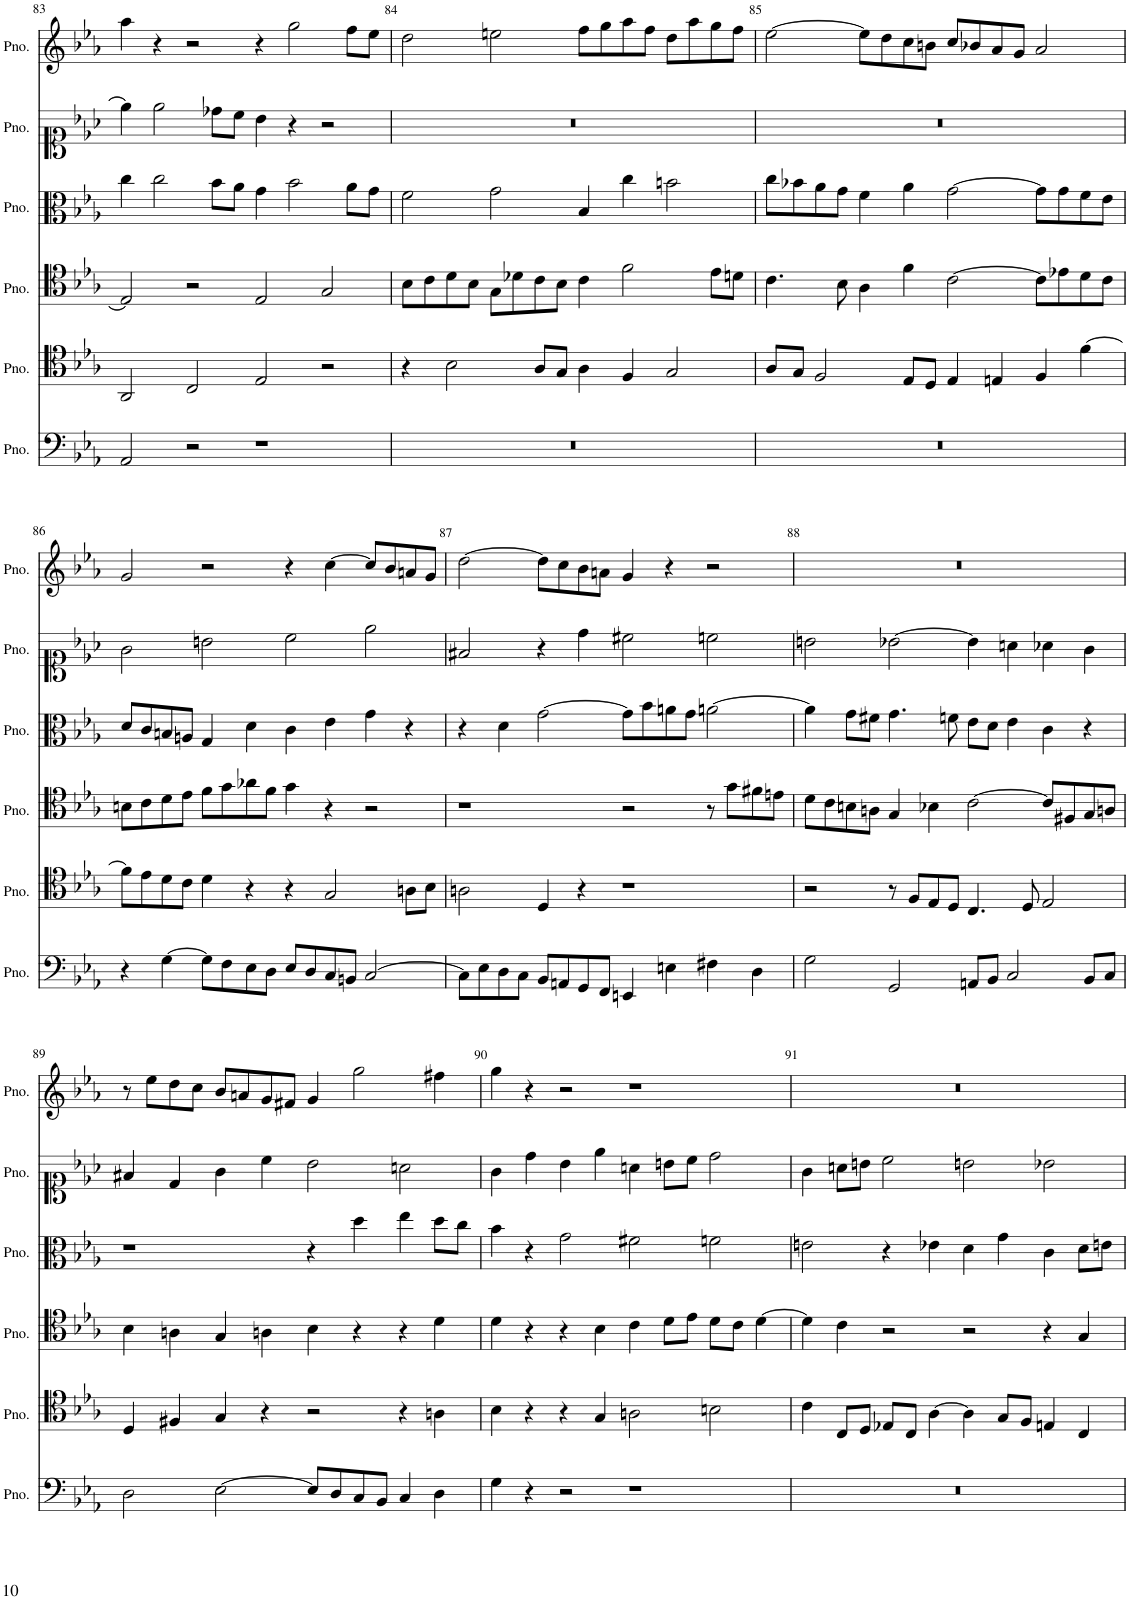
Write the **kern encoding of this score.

**kern	**kern	**kern	**kern	**kern	**kern
*part6	*part5	*part4	*part3	*part2	*part1
*staff6	*staff5	*staff4	*staff3	*staff2	*staff1
*I"Piano	*I"Piano	*I"Piano	*I"Piano	*I"Piano	*I"Piano
*I'Pno.	*I'Pno.	*I'Pno.	*I'Pno.	*I'Pno.	*I'Pno.
!!LO:PB:g=z
*clefF4	*clefC4	*clefC4	*clefC3	*clefC1	*clefG2
*	*	*	*	*	*Trd-7c-12
*k[b-e-a-]	*k[b-e-a-]	*k[b-e-a-]	*k[b-e-a-]	*k[b-e-a-]	*k[b-e-a-]
*M8/4	*M8/4	*M8/4	*M8/4	*M8/4	*M8/4
=83	=83	=83	=83	=83	=83
2AA-/	2AA-/	2E-/]	4cc\	4ee-\]	4aa-\
.	.	.	2cc\	2ee-\	4r
2r	2C/	2r	.	.	2r
.	.	.	8b-\L	8dd-X\L	.
.	.	.	8a-\J	8cc\J	.
1r	2E-/	2E-/	4g\	4b-\	4r
.	.	.	2b-\	4r	2gg\
.	2r	2G/	.	2r	.
.	.	.	8a-\L	.	8ff\L
.	.	.	8g\J	.	8ee-\J
=84	=84	=84	=84	=84	=84
0r	4r	8B-\L	2f\	0r	2dd\
.	.	8c\	.	.	.
.	2B-\	8d\	.	.	.
.	.	8B-\J	.	.	.
.	.	8G\L	2g\	.	2een\
.	.	8d-X\	.	.	.
.	8A-/L	8c\	.	.	.
.	8G/J	8B-\J	.	.	.
.	4A-\	4c\	4B-/	.	8ff\L
.	.	.	.	.	8gg\
.	4F/	2f\	4cc\	.	8aa-\
.	.	.	.	.	8ff\J
.	2G/	.	2bn\	.	8dd\L
.	.	.	.	.	8aa-\
.	.	8e-\L	.	.	8gg\
.	.	8dn\J	.	.	8ff\J
=85	=85	=85	=85	=85	=85
0r	8A-/L	4.c\	8cc\L	0r	[2ee-\
.	8G/J	.	8b-X\	.	.
.	2F/	.	8a-\	.	.
.	.	8B-\	8g\J	.	.
.	.	4A-\	4f\	.	8ee-\L]
.	.	.	.	.	8dd\
.	8E-/L	4f\	4a-\	.	8cc\
.	8D/J	.	.	.	8bn\J
.	4E-/	[2c\	[2g\	.	8cc/L
.	.	.	.	.	8b-X/
.	4En/	.	.	.	8a-/
.	.	.	.	.	8g/J
.	4F/	8c\L]	8g\L]	.	2a-/
.	.	8e-X\	8g\	.	.
.	[4f\	8d\	8f\	.	.
.	.	8c\J	8e-\J	.	.
!!LO:LB:g=z
=86	=86	=86	=86	=86	=86
4r	8f\L]	8Bn\L	8d/L	2g\	2g/
.	8e-\	8c\	8c/	.	.
[4G\	8d\	8d\	8Bn/	.	.
.	8c\J	8e-\J	8An/J	.	.
8G\L]	4d\	8f\L	4G/	2bn\	2r
8F\	.	8g\	.	.	.
8E-\	4r	8a-X\	4d\	.	.
8D\J	.	8f\J	.	.	.
8E-/L	4r	4g\	4c\	2cc\	4r
8D/	.	.	.	.	.
8C/	2G/	4r	4e-\	.	[4cc\
8BBn/J	.	.	.	.	.
[2C/	.	2r	4g\	2ee-\	8cc/L]
.	.	.	.	.	8b-/
.	8An\L	.	4r	.	8an/
.	8B-\J	.	.	.	8g/J
=87	=87	=87	=87	=87	=87
8C\L]	2An\	1r	4r	2f#X/	[2dd\
8E-\	.	.	.	.	.
8D\	.	.	4d\	.	.
8C\J	.	.	.	.	.
8BB-/L	4D/	.	[2g\	4r	8dd\L]
8AAn/	.	.	.	.	8cc\
8GG/	4r	.	.	4dd\	8b-\
8FF/J	.	.	.	.	8an\J
4EEn/	1r	2r	8g\L]	2cc#X\	4g/
.	.	.	8b-\	.	.
4En\	.	.	8an\	.	4r
.	.	.	8g\J	.	.
4F#X\	.	8r	[2an\	2ccn\	2r
.	.	8g\L	.	.	.
4D\	.	8f#X\	.	.	.
.	.	8en\J	.	.	.
=88	=88	=88	=88	=88	=88
2G\	2r	8d\L	4a\]	2bn\	0r
.	.	8c\	.	.	.
.	.	8Bn\	8g\L	.	.
.	.	8An\J	8f#X\J	.	.
2GG/	8r	4G/	4.g\	[2b-X\	.
.	8F/L	.	.	.	.
.	8E-/	4B-X\	.	.	.
.	8D/J	.	8fn\	.	.
8AAn/L	4.C/	[2c\	8e-\L	4b-\]	.
8BB-/J	.	.	8d\J	.	.
2C/	.	.	4e-\	4an\	.
.	8D/	.	.	.	.
.	2E-/	8c/L]	4c\	4a-X\	.
.	.	8F#X/	.	.	.
8BB-/L	.	8G/	4r	4g\	.
8C/J	.	8An/J	.	.	.
!!LO:LB:g=z
=89	=89	=89	=89	=89	=89
2D\	4D/	4B-\	1r	4f#X/	8r
.	.	.	.	.	8ee-\L
.	4F#X/	4An\	.	4d/	8dd\
.	.	.	.	.	8cc\J
[2E-\	4G/	4G/	.	4g\	8b-/L
.	.	.	.	.	8an/
.	4r	4An\	.	4cc\	8g/
.	.	.	.	.	8f#X/J
8E-/L]	2r	4B-\	4r	2b-\	4g/
8D/	.	.	.	.	.
8C/	.	4r	4dd\	.	2gg\
8BB-/J	.	.	.	.	.
4C/	4r	4r	4ee-\	2an\	.
4D\	4An\	4d\	8dd\L	.	4ff#X\
.	.	.	8cc\J	.	.
=90	=90	=90	=90	=90	=90
4G\	4B-\	4d\	4b-\	4g\	4gg\
4r	4r	4r	4r	4dd\	4r
2r	4r	4r	2g\	4b-\	2r
.	4G/	4B-\	.	4ee-\	.
1r	2An\	4c\	2f#X\	4an\	1r
.	.	8d\L	.	8bn\L	.
.	.	8e-\J	.	8cc\J	.
.	2Bn\	8d\L	2fn\	2dd\	.
.	.	8c\J	.	.	.
.	.	[4d\	.	.	.
=91	=91	=91	=91	=91	=91
0r	4c\	4d\]	2en\	4g\	0r
.	8C/L	4c\	.	8an\L	.
.	8D/J	.	.	8bn\J	.
.	8E-X/L	2r	4r	2cc\	.
.	8C/J	.	.	.	.
.	[4A-\	.	4e-X\	.	.
.	4A-\]	2r	4d\	2bn\	.
.	8G/L	.	4g\	.	.
.	8F/J	.	.	.	.
.	4En/	4r	4c\	2b-X\	.
.	4C/	4G/	8d\L	.	.
.	.	.	8en\J	.	.
=	=	=	=	=	=
*-	*-	*-	*-	*-	*-
